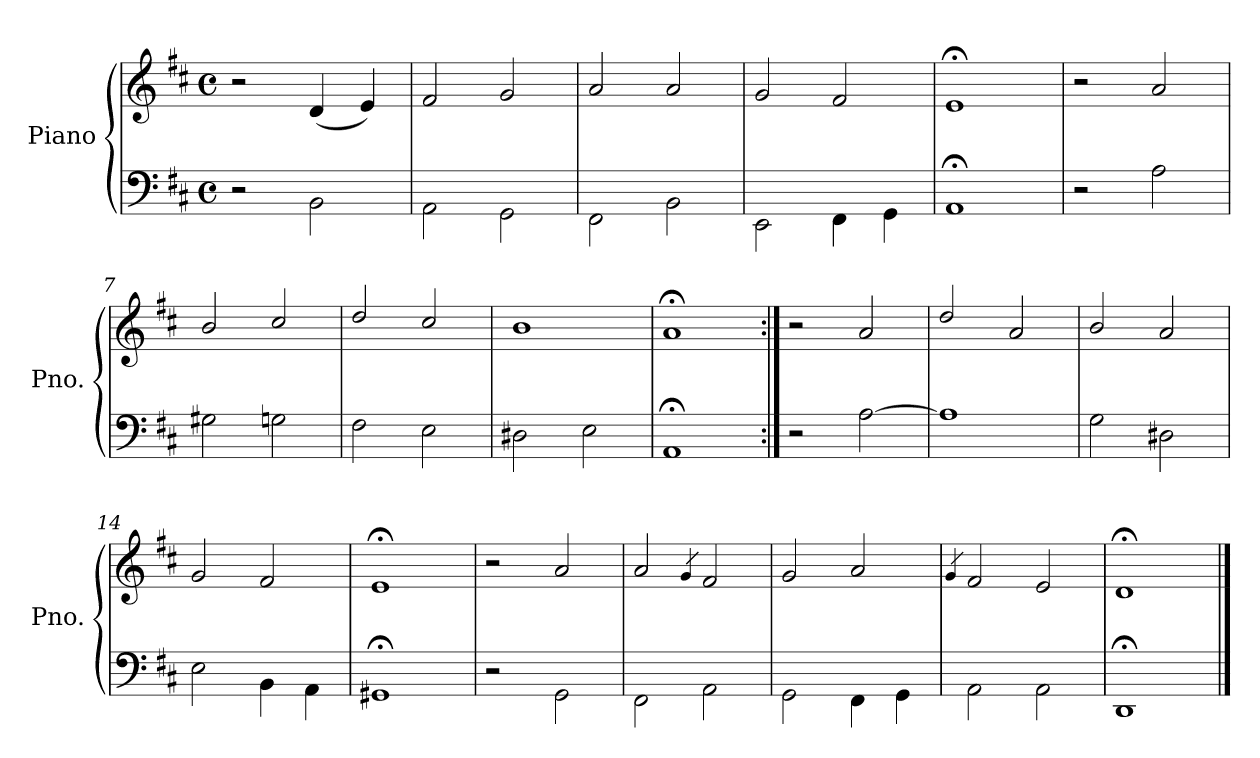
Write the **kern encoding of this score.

**kern	**kern
*part1	*part1
*staff2	*staff1
*I"Piano	*
*I'Pno.	*
*clefF4	*clefG2
*k[f#c#]	*k[f#c#]
*D:	*D:
*M4/4	*M4/4
*met(c)	*met(c)
=1	=1
2r	2r
2BB\	(4d/
.	4e/)
=2	=2
2AA\	2f#/
2GG\	2g/
=3	=3
2FF#\	2a/
2BB\	2a/
=4	=4
2EE\	2g/
4FF#\	2f#/
4GG\	.
=5	=5
1AA;	1e;<
=6	=6
2r	2r
2A\	2a/
=7	=7
2G#X\	2b/
2Gn\	2cc#/
=8	=8
2F#\	2dd/
2E\	2cc#/
=9	=9
2D#X\	1b
2E\	.
=10	=10
1AA;	1a;<
!!LO:LB:g=z
=11:|!	=11:|!
2r	2r
[<2A\	2a/
=12	=12
1A]	2dd/
.	2a/
=13	=13
2G\	2b/
2D#X\	2a/
=14	=14
2E\	2g/
4BB\	2f#/
4AA\	.
=15	=15
1GG#X;	1e;<
=16	=16
2r	2r
2GG\	2a/
=17	=17
2FF#\	2a/
.	4qg/
2AA\	2f#/
=18	=18
2GG\	2g/
4FF#\	2a/
4GG\	.
=19	=19
.	4qg/
2AA\	2f#/
2AA\	2e/
=20	=20
1DD;	1d;<
==	==
*-	*-
